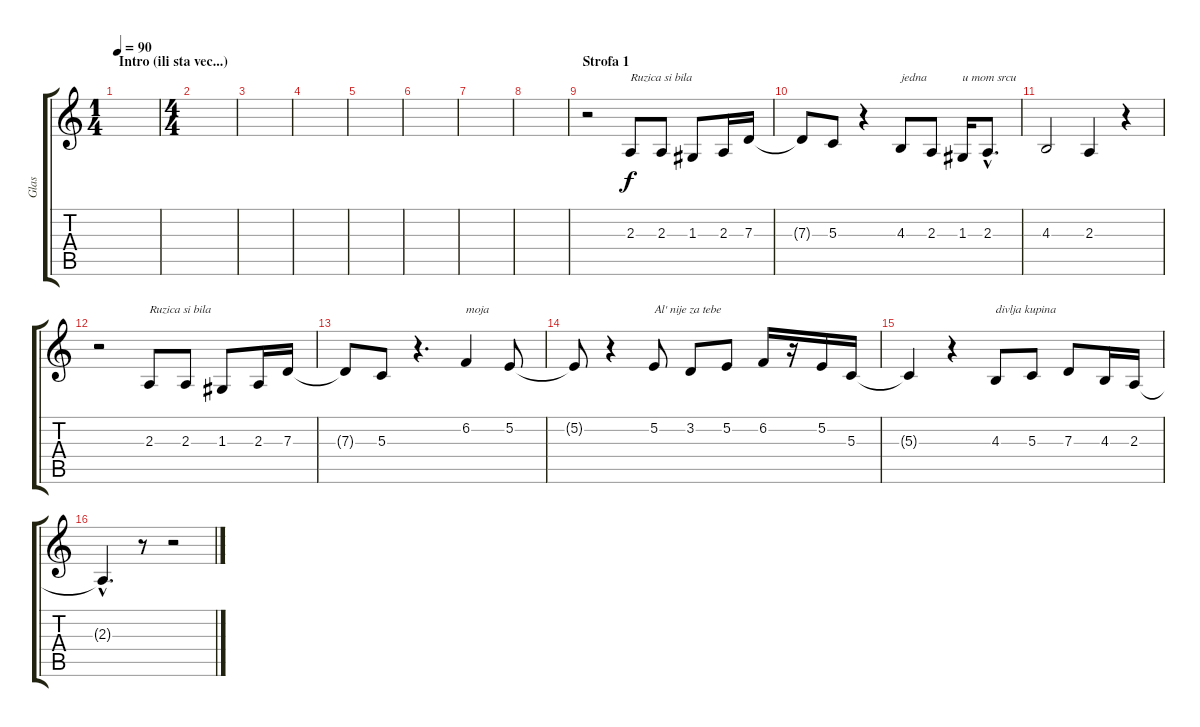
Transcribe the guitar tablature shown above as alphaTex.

\track ("Glas" "Glas") {instrument oboe}
\staff {score tabs}
\tuning (E4 B3 G3 D3 A2 E2) {hide}
\ts (1 4)
\section ("" "Intro (ili sta vec...)")
\tempo 90
\clef g2
\ks c
|
\ts (4 4)
|
|
|
|
|
|
|
\section ("" "Strofa 1")
r.2 2.3.8{txt "Ruzica si bila"} 2.3.8 1.3.8 2.3.16 7.3.16 |
7.3{t}.8 5.3.8 r.4 4.3.8{txt "jedna "} 2.3.8 1.3.16{txt "u mom srcu"} 2.3{hac}.8{d} |
4.3.2 2.3.4 r.4 |
r.2 2.3.8{txt "Ruzica si bila"} 2.3.8 1.3.8 2.3.16 7.3.16 |
7.3{t}.8 5.3.8 r.4{d} 6.2.4{txt "moja"} 5.2.8 |
5.2{t}.8 r.4 5.2.8{txt "Al' nije za tebe"} 3.2.8 5.2.8 6.2.16 r.16 5.2.16 5.3.16 |
5.3{t}.4 r.4 4.3.8{txt "divlja kupina"} 5.3.8 7.3.8 4.3.16 2.3.16 |
2.3{hac t}.4{d} r.8 r.2
